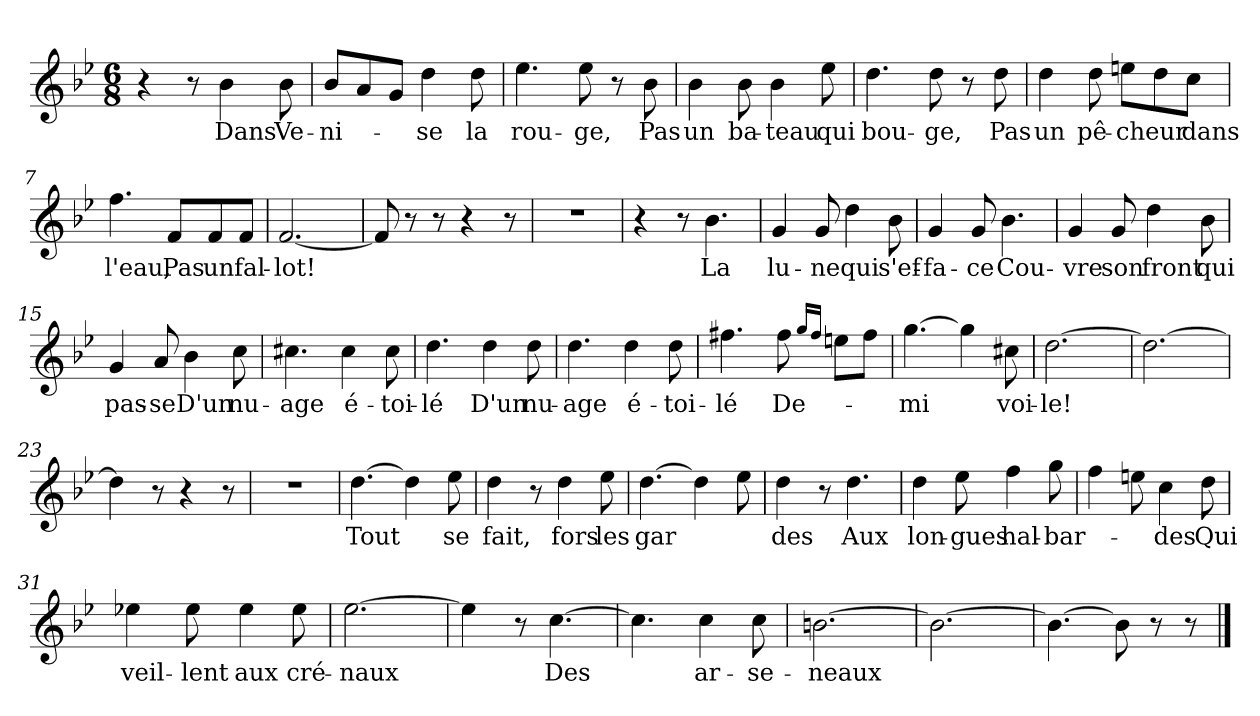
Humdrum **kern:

**kern	**text
*part1	*part1
*staff1	*staff1
*clefG2	*
*k[b-e-]	*
*M6/8	*
=1	=1
4r	.
8r	.
!	!LO:LY:b
4b-\	Dans
!	!LO:LY:b
8b-\	Ve-
=2	=2
!	!LO:LY:b
8b-/L	-ni-
8a/	.
8g/J	.
!	!LO:LY:b
4dd\	-se
!	!LO:LY:b
8dd\	la
=3	=3
!	!LO:LY:b
4.ee-\	rou-
!	!LO:LY:b
8ee-\	-ge,
8r	.
!	!LO:LY:b
8b-\	Pas
=4	=4
!	!LO:LY:b
4b-\	un
!	!LO:LY:b
8b-\	ba-
!	!LO:LY:b
4b-\	-teau
!	!LO:LY:b
8ee-\	qui
=5	=5
!	!LO:LY:b
4.dd\	bou-
!	!LO:LY:b
8dd\	-ge,
8r	.
!	!LO:LY:b
8dd\	Pas
=6	=6
!	!LO:LY:b
4dd\	un
!	!LO:LY:b
8dd\	pê-
!	!LO:LY:b
8een\L	-cheur
8dd\	.
!	!LO:LY:b
8cc\J	dans
=7	=7
!	!LO:LY:b
4.ff\	l'eau,
!	!LO:LY:b
8f/L	Pas
!	!LO:LY:b
8f/	un
!	!LO:LY:b
8f/J	fal-
=8	=8
!	!LO:LY:b
[2.f/	-lot!
!!LO:LB:g=z
=9	=9
8f/]	.
8r	.
8r	.
4r	.
8r	.
=10	=10
2.r	.
=11	=11
4r	.
8r	.
!	!LO:LY:b
4.b-\	La
=12	=12
!	!LO:LY:b
4g/	lu-
!	!LO:LY:b
8g/	-ne
!	!LO:LY:b
4dd\	qui
!	!LO:LY:b
8b-\	s'ef-
=13	=13
!	!LO:LY:b
4g/	-fa-
!	!LO:LY:b
8g/	-ce
!	!LO:LY:b
4.b-\	Cou-
=14	=14
!	!LO:LY:b
4g/	-vre
!	!LO:LY:b
8g/	son
!	!LO:LY:b
4dd\	front
!	!LO:LY:b
8b-\	qui
=15	=15
!	!LO:LY:b
4g/	pas-
!	!LO:LY:b
8a/	-se
!	!LO:LY:b
4b-\	D'un
!	!LO:LY:b
8cc\	nu-
=16	=16
!	!LO:LY:b
4.cc#X\	-age
!	!LO:LY:b
4cc#\	é-
!	!LO:LY:b
8cc#\	-toi-
=17	=17
!	!LO:LY:b
4.dd\	-lé
!	!LO:LY:b
4dd\	D'un
!	!LO:LY:b
8dd\	nu-
!!LO:LB:g=z
=18	=18
!	!LO:LY:b
4.dd\	-age
!	!LO:LY:b
4dd\	é-
!	!LO:LY:b
8dd\	-toi-
=19	=19
!	!LO:LY:b
4.ff#X\	-lé
!	!LO:LY:b
8ff#\	De-
16qgg/LL	.
16qff#/JJ	.
8een\L	.
8ff#\J	.
=20	=20
!	!LO:LY:b
[4.gg\	-mi
4gg\]	.
!	!LO:LY:b
8cc#X\	voi-
=21	=21
!	!LO:LY:b
[2.dd\	-le!
=22	=22
2.dd\_	.
=23	=23
4dd\]	.
8r	.
4r	.
8r	.
=24	=24
2.r	.
=25	=25
!	!LO:LY:b
[4.dd\	Tout
4dd\]	.
!	!LO:LY:b
8ee-\	se
=26	=26
!	!LO:LY:b
4dd\	fait,
8r	.
!	!LO:LY:b
4dd\	fors
!	!LO:LY:b
8ee-\	les
=27	=27
!	!LO:LY:b
[4.dd\	gar
4dd\]	.
8ee-\	.
=28	=28
!	!LO:LY:b
4dd\	-des
8r	.
!	!LO:LY:b
4.dd\	Aux
!!LO:LB:g=z
=29	=29
!	!LO:LY:b
4dd\	lon-
!	!LO:LY:b
8ee-\	-gues
!	!LO:LY:b
4ff\	hal-
!	!LO:LY:b
8gg\	-bar-
=30	=30
4ff\	.
8een\	.
!	!LO:LY:b
4cc\	-des
!	!LO:LY:b
8dd\	Qui
=31	=31
!	!LO:LY:b
4ee-X\	veil-
!	!LO:LY:b
8ee-\	-lent
!	!LO:LY:b
4ee-\	aux
!	!LO:LY:b
8ee-\	cré-
=32	=32
!	!LO:LY:b
[2.ee-\	-naux
=33	=33
4ee-\]	.
8r	.
!	!LO:LY:b
[4.cc\	Des
=34	=34
4.cc\]	.
!	!LO:LY:b
4cc\	ar-
!	!LO:LY:b
8cc\	-se-
=35	=35
!	!LO:LY:b
[2.bn\	-neaux
=36	=36
2.b\_	.
=37	=37
4.b\_	.
8b\]	.
8r	.
8r	.
==	==
*-	*-
